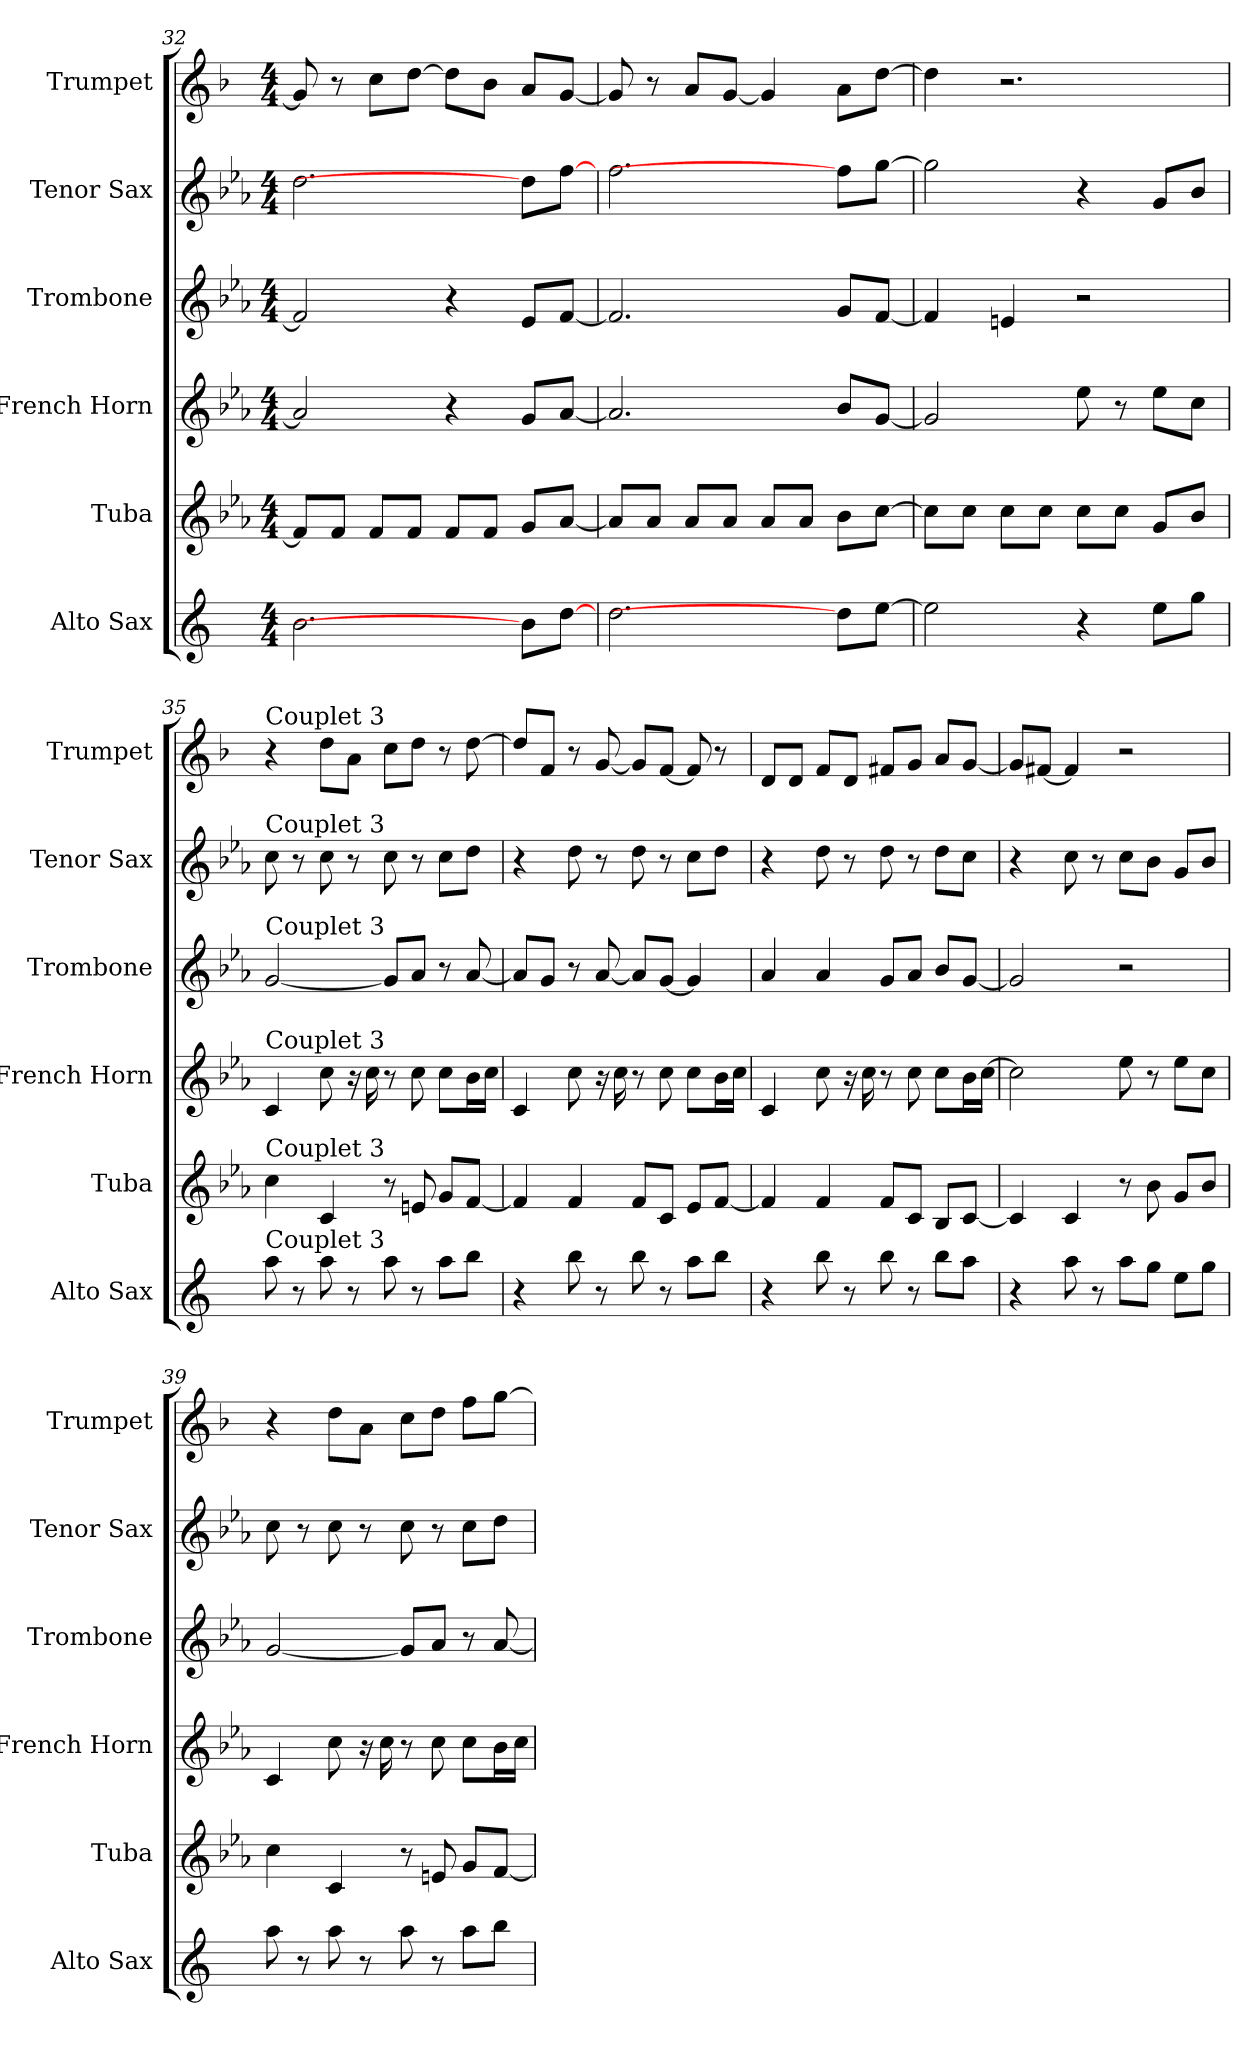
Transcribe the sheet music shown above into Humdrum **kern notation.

**kern	**kern	**kern	**kern	**kern	**kern
*part6	*part5	*part4	*part3	*part2	*part1
*staff6	*staff5	*staff4	*staff3	*staff2	*staff1
*I"Alto Sax	*I"Tuba	*I"French Horn	*I"Trombone	*I"Tenor Sax	*I"Trumpet
*I'Alto Sax	*I'Tuba	*I'French Horn	*I'Trombone	*I'Tenor Sax	*I'Trumpet
*clefG2	*clefG2	*clefG2	*clefG2	*clefG2	*clefG2
*ITrd5c9	*ITrd15c26	*ITrd8c14	*ITrd8c14	*ITrd8c14	*ITrd1c2
*k[b-e-a-]	*k[b-e-a-]	*k[b-e-a-]	*k[b-e-a-]	*k[b-e-a-]	*k[b-e-a-]
*M4/4	*M4/4	*M4/4	*M4/4	*M4/4	*M4/4
=32	=32	=32	=32	=32	=32
2.d	8FFL]	2A-]	2F]	2.d	8f]
.	8FFJ	.	.	.	8r
.	8FFL	.	.	.	8b-L
.	8FFJ	.	.	.	[8ccJ
.	8FFL	4r	4r	.	8ccL]
.	8FFJ	.	.	.	8a-J
8dL]	8GGL	8GL	8E-L	8dL]	8gL
[8fJ	[8AA-J	[8A-J	[8FJ	[8fJ	[8fJ
=33	=33	=33	=33	=33	=33
2.f	8AA-L]	2.A-]	2.F]	2.f	8f]
.	8AA-J	.	.	.	8r
.	8AA-L	.	.	.	8gL
.	8AA-J	.	.	.	[8fJ
.	8AA-L	.	.	.	4f]
.	8AA-J	.	.	.	.
8fL]	8BB-L	8B-L	8GL	8fL]	8gL
[8gJ	[8CJ	[8GJ	[8FJ	[8gJ	[8ccJ
=34	=34	=34	=34	=34	=34
2g]	8CL]	2G]	4F]	2g]	4cc]
.	8CJ	.	.	.	.
.	8CL	.	4En	.	2.r
.	8CJ	.	.	.	.
4r	8CL	8e-	2r	4r	.
.	8CJ	8r	.	.	.
8gL	8GGL	8e-L	.	8GL	.
8b-J	8BB-J	8cJ	.	8B-J	.
=35	=35	=35	=35	=35	=35
!	!	!	!	!	!LO:TX:a:t=Couplet 3
!	!	!	!	!LO:TX:a:t=Couplet 3	!
!	!	!	!LO:TX:a:t=Couplet 3	!	!
!	!	!LO:TX:a:t=Couplet 3	!	!	!
!	!LO:TX:a:t=Couplet 3	!	!	!	!
!LO:TX:a:t=Couplet 3	!	!	!	!	!
8cc	4C	4C	[2G	8c	4r
8r	.	.	.	8r	.
8cc	4CC	8c	.	8c	8ccL
8r	.	16r	.	8r	8gJ
.	.	16c	.	.	.
8cc	8r	8r	8GL]	8c	8b-L
8r	8EEn	8c	8A-J	8r	8ccJ
8ccL	8GGL	8cL	8r	8cL	8r
8ddJ	[8FFJ	16B-L	[8A-	8dJ	[8cc
.	.	16cJJ	.	.	.
=36	=36	=36	=36	=36	=36
4r	4FF]	4C	8A-L]	4r	8ccL]
.	.	.	8GJ	.	8e-J
8dd	4FF	8c	8r	8d	8r
8r	.	16r	[8A-	8r	[8f
.	.	16c	.	.	.
8dd	8FFL	8r	8A-L]	8d	8fL]
8r	8CCJ	8c	[8GJ	8r	[8e-J
8ccL	8EE-L	8cL	4G]	8cL	8e-]
8ddJ	[8FFJ	16B-L	.	8dJ	8r
.	.	16cJJ	.	.	.
=37	=37	=37	=37	=37	=37
4r	4FF]	4C	4A-	4r	8cL
.	.	.	.	.	8cJ
8dd	4FF	8c	4A-	8d	8e-L
8r	.	16r	.	8r	8cJ
.	.	16c	.	.	.
8dd	8FFL	8r	8GL	8d	8enL
8r	8CCJ	8c	8A-J	8r	8fJ
8ddL	8BBB-L	8cL	8B-L	8dL	8gL
8ccJ	[8CCJ	16B-L	[8GJ	8cJ	[8fJ
.	.	[16cJJ	.	.	.
=38	=38	=38	=38	=38	=38
4r	4CC]	2c]	2G]	4r	8fL]
.	.	.	.	.	[8enJ
8cc	4CC	.	.	8c	4e]
8r	.	.	.	8r	.
8ccL	8r	8e-	2r	8cL	2r
8b-J	8BB-	8r	.	8B-J	.
8gL	8GGL	8e-L	.	8GL	.
8b-J	8BB-J	8cJ	.	8B-J	.
=39	=39	=39	=39	=39	=39
8cc	4C	4C	[2G	8c	4r
8r	.	.	.	8r	.
8cc	4CC	8c	.	8c	8ccL
8r	.	16r	.	8r	8gJ
.	.	16c	.	.	.
8cc	8r	8r	8GL]	8c	8b-L
8r	8EEn	8c	8A-J	8r	8ccJ
8ccL	8GGL	8cL	8r	8cL	8ee-L
8ddJ	[8FFJ	16B-L	[8A-	8dJ	[8ffJ
.	.	16cJJ	.	.	.
=	=	=	=	=	=
*-	*-	*-	*-	*-	*-
